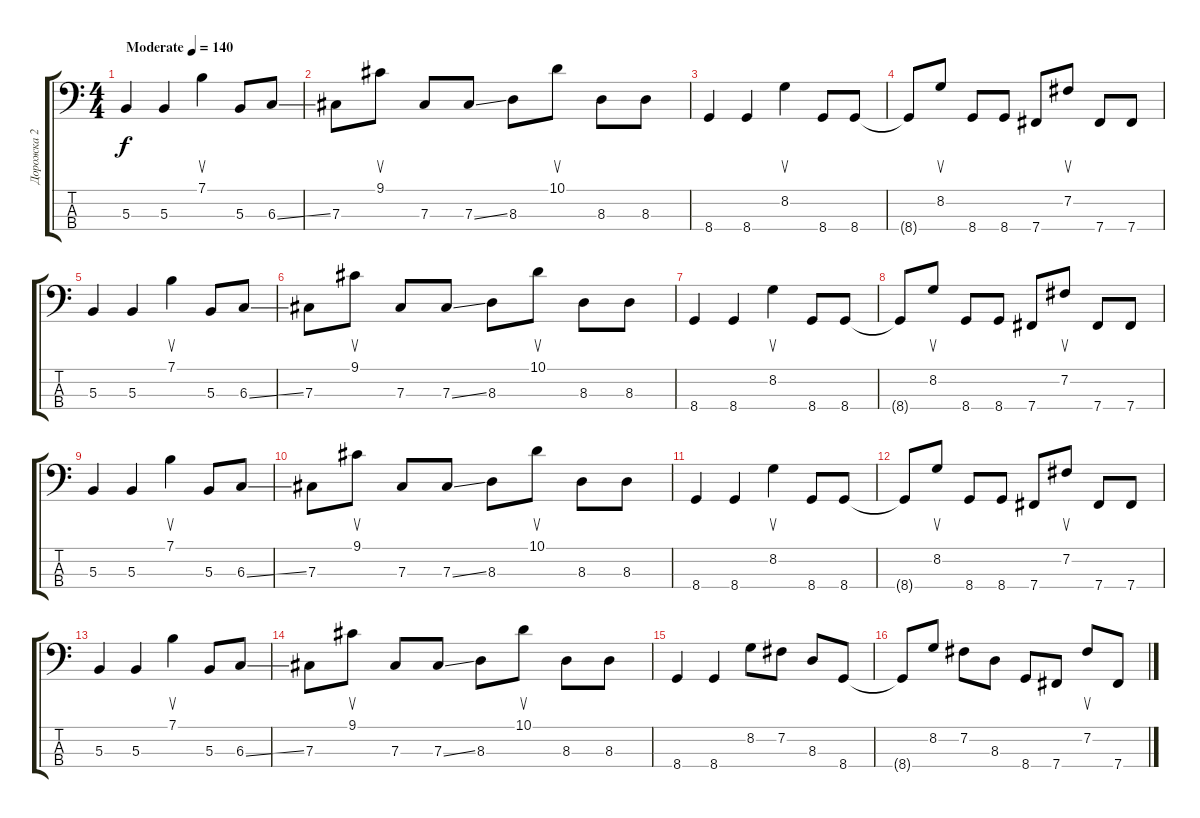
\track ("Дорожка 2" "Дорожка 2") {instrument slapbass1}
\staff {score tabs}
\tuning (E2 B1 Gb1 B0) {hide}
\ts (4 4)
\tempo (140 "Moderate")
\clef f4
\ks c
5.3.4{dy f instrument slapbass1} 5.3.4 7.1.4{su} 5.3.8 6.3{ss}.8 |
7.3.8 9.1.8{su} 7.3.8 7.3{ss}.8 8.3.8 10.1.8{su} 8.3.8 8.3.8 |
8.4.4 8.4.4 8.2.4{su} 8.4.8 8.4.8 |
8.4{t}.8 8.2.8{su} 8.4.8 8.4.8 7.4.8 7.2.8{su} 7.4.8 7.4.8 |
5.3.4 5.3.4 7.1.4{su} 5.3.8 6.3{ss}.8 |
7.3.8 9.1.8{su} 7.3.8 7.3{ss}.8 8.3.8 10.1.8{su} 8.3.8 8.3.8 |
8.4.4 8.4.4 8.2.4{su} 8.4.8 8.4.8 |
8.4{t}.8 8.2.8{su} 8.4.8 8.4.8 7.4.8 7.2.8{su} 7.4.8 7.4.8 |
5.3.4 5.3.4 7.1.4{su} 5.3.8 6.3{ss}.8 |
7.3.8 9.1.8{su} 7.3.8 7.3{ss}.8 8.3.8 10.1.8{su} 8.3.8 8.3.8 |
8.4.4 8.4.4 8.2.4{su} 8.4.8 8.4.8 |
8.4{t}.8 8.2.8{su} 8.4.8 8.4.8 7.4.8 7.2.8{su} 7.4.8 7.4.8 |
5.3.4 5.3.4 7.1.4{su} 5.3.8 6.3{ss}.8 |
7.3.8 9.1.8{su} 7.3.8 7.3{ss}.8 8.3.8 10.1.8{su} 8.3.8 8.3.8 |
8.4.4 8.4.4 8.2.8 7.2.8 8.3.8 8.4.8 |
8.4{t}.8 8.2.8 7.2.8 8.3.8 8.4.8 7.4.8 7.2.8{su} 7.4.8
